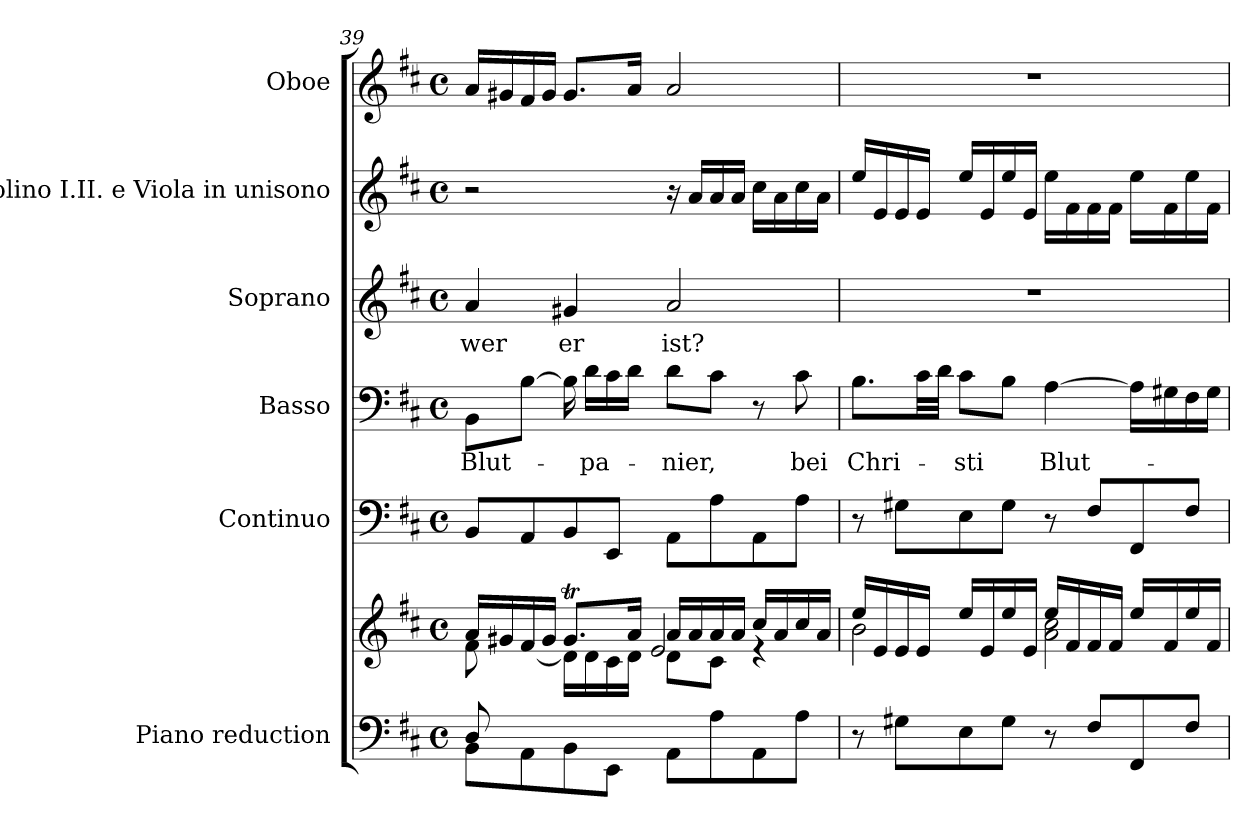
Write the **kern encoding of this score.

**kern	**kern	**kern	**kern	**text	**kern	**text	**kern	**kern
*part6	*part6	*part5	*part4	*part4	*part3	*part3	*part2	*part1
*staff7	*staff6	*staff5	*staff4	*staff4	*staff3	*staff3	*staff2	*staff1
*I"Piano reduction	*	*I"Continuo	*I"Basso	*	*I"Soprano	*	*I"Violino I.II. e Viola in unisono	*I"Oboe
*I'Pno	*	*	*	*	*	*	*	*I'Ob
!!LO:LB:g=z
*clefF4	*clefG2	*clefF4	*clefF4	*	*clefG2	*	*clefG2	*clefG2
*k[f#c#]	*k[f#c#]	*k[f#c#]	*k[f#c#]	*	*k[f#c#]	*	*k[f#c#]	*k[f#c#]
*M4/4	*M4/4	*M4/4	*M4/4	*	*M4/4	*	*M4/4	*M4/4
*met(c)	*met(c)	*met(c)	*met(c)	*	*met(c)	*	*met(c)	*met(c)
=39	=39	=39	=39	=39	=39	=39	=39	=39
*^	*^	*	*	*	*	*	*	*
*	*	*	*^	*	*	*	*	*	*	*
!	!	!	!	!	!	!	!LO:LY:b	!	!LO:LY:b	!	!
8D/L	8BB\L	16a/LL	8ryy	8f#\	8BB/L	8BB\L	Blut-	4a/	wer	2r	16a/LL
.	.	16g#X/	.	.	.	.	.	.	.	.	16g#X/
2..ryy	8AA\	16f#/	[8d\J	8ryy	8AA/	[8B\J	.	.	.	.	16f#/
.	.	16g#/JJ	.	.	.	.	.	.	.	.	16g#/JJ
!	!	!	!	!	!	!	!	!	!LO:LY:b	!	!
.	8BB\	8.g#t/L	16d\LL]	4ryy	8BB/	16B\]	.	4g#X/	er	.	8.g#/L
!	!	!	!	!	!	!	!LO:LY:b	!	!	!	!
.	.	.	16d\	.	.	16d\LL	-pa-	.	.	.	.
.	8EE\J	.	16c#\	.	8EE/J	16c#\	.	.	.	.	.
.	.	16a/Jk	16d\JJ	.	.	16d\JJ	.	.	.	.	16a/Jk
!	!	!	!	!	!	!	!LO:LY:b	!	!LO:LY:b	!	!
.	8AA\L	16a/LL	8d\L	2e/	8AA\L	8d\L	-nier,	2a/	ist?	16r	2a/
.	.	16a/	.	.	.	.	.	.	.	16a/LL	.
.	8A\	16a/	8c#\J	.	8A\	8c#\J	.	.	.	16a/	.
.	.	16a/JJ	.	.	.	.	.	.	.	16a/JJ	.
.	8AA\	16cc#/LL	4re	.	8AA\	8r	.	.	.	16cc#\LL	.
.	.	16a/	.	.	.	.	.	.	.	16a\	.
!	!	!	!	!	!	!	!LO:LY:b	!	!	!	!
.	8A\J	16cc#/	.	.	8A\J	8c#\	bei	.	.	16cc#\	.
.	.	16a/JJ	.	.	.	.	.	.	.	16a\JJ	.
*v	*v	*	*	*	*	*	*	*	*	*	*
*	*	*v	*v	*	*	*	*	*	*	*
=40	=40	=40	=40	=40	=40	=40	=40	=40	=40
!	!	!	!	!	!LO:LY:b	!	!	!	!
8r	16ee/LL	2b\	8r	8.B\L	Chri-	1r	.	16ee/LL	1r
.	16e/	.	.	.	.	.	.	16e/	.
8G#X\L	16e/	.	8G#X\L	.	.	.	.	16e/	.
.	16e/JJ	.	.	32c#\LL	.	.	.	16e/JJ	.
.	.	.	.	32d\JJJ	.	.	.	.	.
!	!	!	!	!	!LO:LY:b	!	!	!	!
8E\	16ee/LL	.	8E\	8c#\L	sti	.	.	16ee/LL	.
.	16e/	.	.	.	.	.	.	16e/	.
8G#\J	16ee/	.	8G#\J	8B\J	.	.	.	16ee/	.
.	16e/JJ	.	.	.	.	.	.	16e/JJ	.
!	!	!	!	!	!LO:LY:b	!	!	!	!
8r	16ee/LL	2a\ 2cc#\	8r	[4A\	Blut-	.	.	16ee\LL	.
.	16f#/	.	.	.	.	.	.	16f#\	.
8F#/L	16f#/	.	8F#/L	.	.	.	.	16f#\	.
.	16f#/JJ	.	.	.	.	.	.	16f#\JJ	.
8FF#/	16ee/LL	.	8FF#/	16A\LL]	.	.	.	16ee\LL	.
.	16f#/	.	.	16G#X\	.	.	.	16f#\	.
8F#/J	16ee/	.	8F#/J	16F#\	.	.	.	16ee\	.
.	16f#/JJ	.	.	16G#\JJ	.	.	.	16f#\JJ	.
*	*v	*v	*	*	*	*	*	*	*
=	=	=	=	=	=	=	=	=
*-	*-	*-	*-	*-	*-	*-	*-	*-
